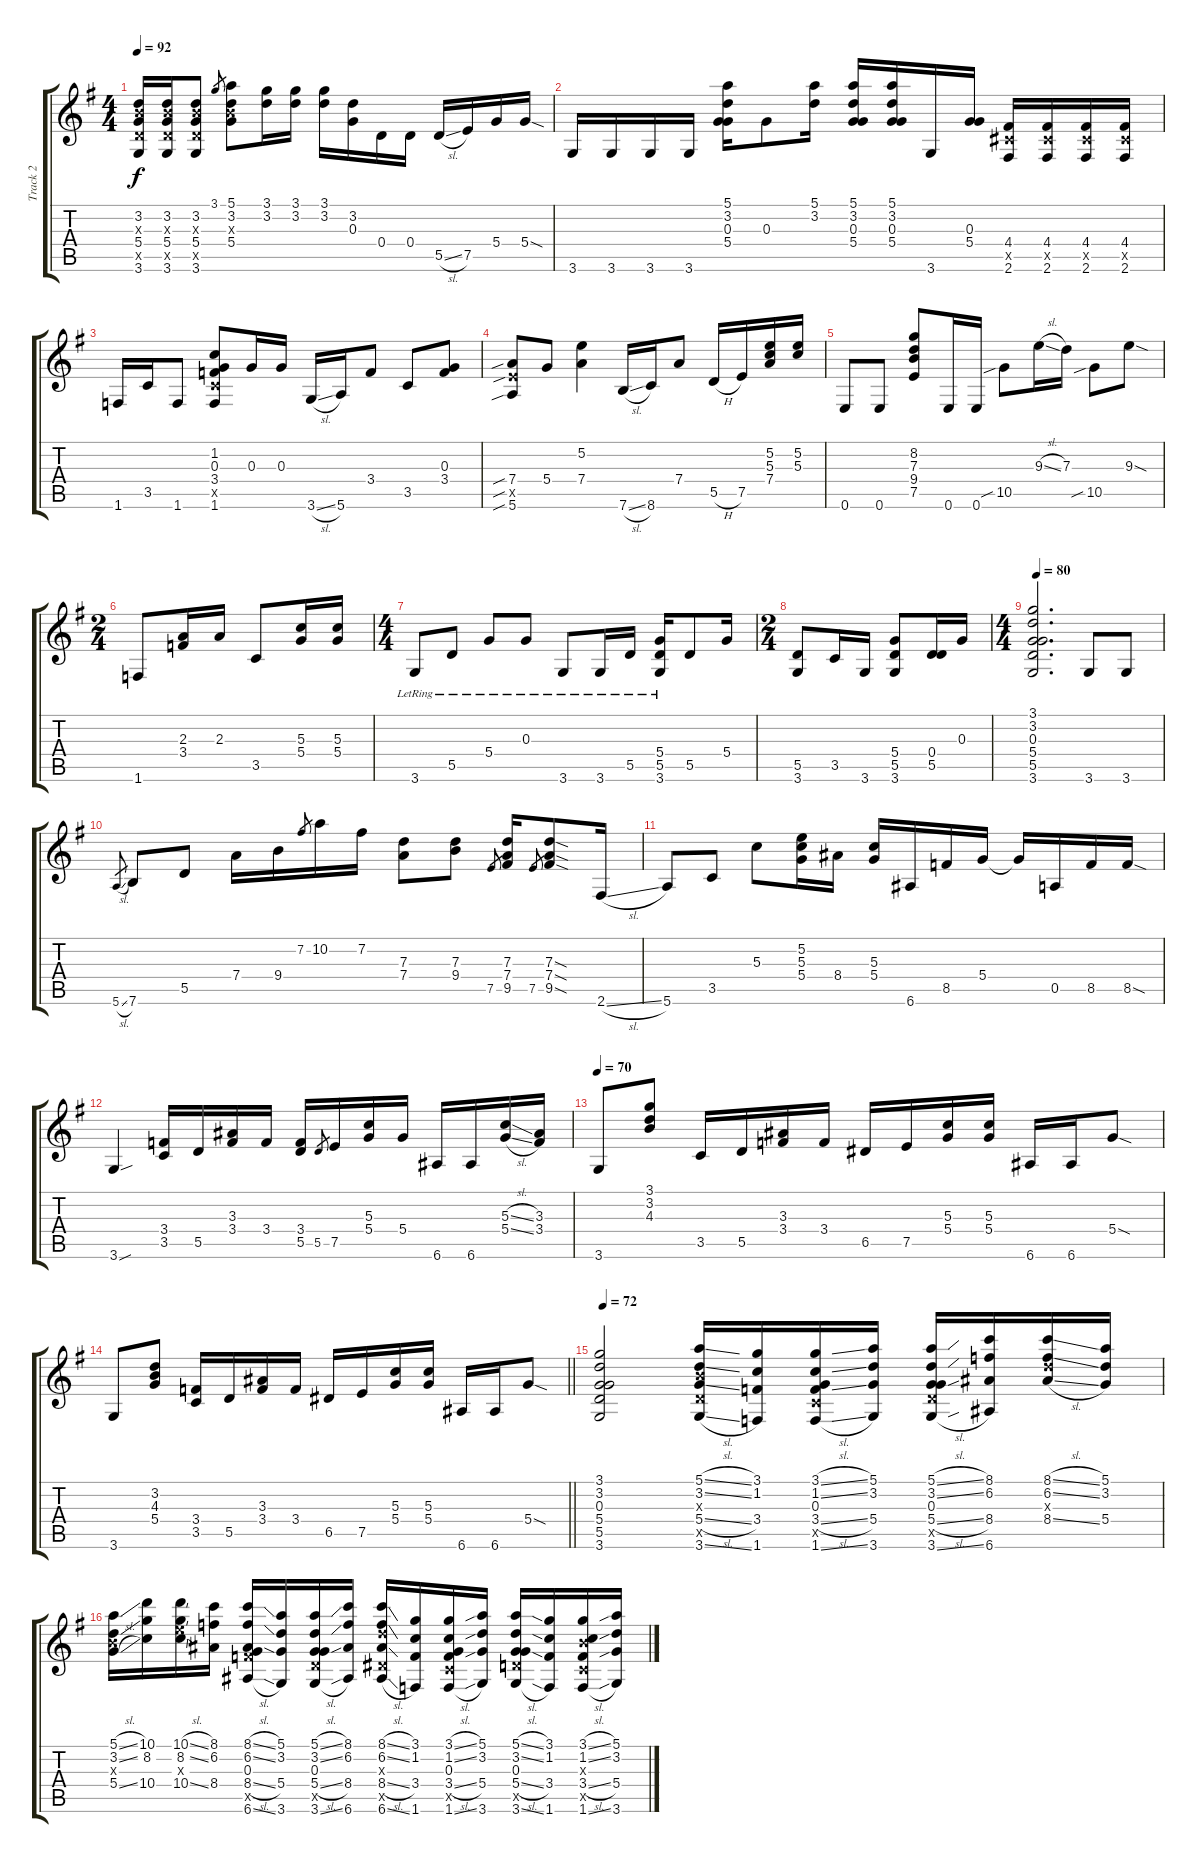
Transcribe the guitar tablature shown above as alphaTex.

\track ("Track 2" "Track 2") {instrument electricguitarclean}
\staff {score tabs}
\tuning (E4 B3 G3 D3 A2 E2) {hide}
\ts (4 4)
\tempo 92
\clef g2
\ks g
(3.2 4.3{x} 5.4 5.5{x} 3.6).16{dy f} (3.2 4.3{x} 5.4 5.5{x} 3.6).16 (3.2 4.3{x} 5.4 5.5{x} 3.6).8 3.1.8{gr} (5.1 3.2 4.3{x} 5.4).8 (3.1 3.2).16 (3.1 3.2).16 (3.1 3.2).16 (3.2 0.3).16 0.4.16 0.4.16 5.5{sl}.16 7.5.16 5.4.16 5.4{sod}.16 |
3.6.16 3.6.16 3.6.16 3.6.16 (5.1 3.2 0.3 5.4).16 0.3.8 (5.1 3.2).16 (5.1 3.2 0.3 5.4).16 (5.1 3.2 0.3 5.4).16 3.6.16 (0.3 5.4).16 (4.4 4.5{x} 2.6).16 (4.4 4.5{x} 2.6).16 (4.4 4.5{x} 2.6).16 (4.4 4.5{x} 2.6).16 |
1.6.16 3.5.16 1.6.8 (1.2 0.3 3.4 3.5{x} 1.6).8 0.3.16 0.3.16 3.6{sl}.16 5.6.16 3.4.8 3.5.8 (0.3 3.4).8 |
(7.4{sib} 7.5{sib x} 5.6{sib}).8 5.4.8 (5.2 7.4).4 7.6{sl}.16 8.6.16 7.4.8 5.5{h}.16 7.5.16 (5.2 5.3 7.4).16 (5.2 5.3).16 |
0.6.8 0.6.8 (8.2 7.3 9.4 7.5).8 0.6.16 0.6.16 10.5{sib}.8 9.3{sl}.16 7.3.16 10.5{sib}.8 9.3{sod}.8 |
\ts (2 4)
1.6.8 (2.3 3.4).16 2.3.16 3.5.8 (5.3 5.4).16 (5.3 5.4).16 |
\ts (4 4)
3.6{lr}.8 5.5{lr}.8 5.4{lr}.8 0.3{lr}.8 3.6{lr}.8 3.6{lr}.16 5.5{lr}.16 (5.4{lr} 5.5{lr} 3.6{lr}).16 5.5.8 5.4.16 |
\ts (2 4)
(5.5 3.6).8 3.5.16 3.6.16 (5.4 5.5 3.6).8 (0.4 5.5).16 0.3.16 |
\ts (4 4)
\tempo 80
(3.1 3.2 0.3 5.4 5.5 3.6).2{d} 3.6.8 3.6.8 |
5.6{sl}.8{gr} 7.6.8 5.5.8 7.4.16 9.4.16 7.2.8{gr} 10.2.16 7.2.16 (7.3 7.4).8 (7.3 9.4).8 7.5.8{gr} (7.3 7.4 9.5).16 7.5.8{gr} (7.3{sod} 7.4{sod} 9.5{sod}).8 2.6{sl}.16 |
5.6.8 3.5.8 5.3.8 (5.2 5.3 5.4).16 8.4.16 (5.3 5.4).16 6.6.16 8.5.16 5.4.16 5.4{t}.16 0.5.16 8.5.16 8.5{sod}.16 |
3.6{sou}.4 (3.4 3.5).16 5.5.16 (3.3 3.4).16 3.4.16 (3.4 5.5).16 5.5.8{gr} 7.5.16 (5.3 5.4).16 5.4.16 6.6.16 6.6.16 (5.3{sl} 5.4{sl}).16 (3.3 3.4).16 |
\tempo 70
3.6.8 (3.1 3.2 4.3).8 3.5.16 5.5.16 (3.3 3.4).16 3.4.16 6.5.16 7.5.16 (5.3 5.4).16 (5.3 5.4).16 6.6.16 6.6.16 5.4{sod}.8 |
\barLineRight lightlight
3.6.8 (3.2 4.3 5.4).8 (3.4 3.5).16 5.5.16 (3.3 3.4).16 3.4.16 6.5.16 7.5.16 (5.3 5.4).16 (5.3 5.4).16 6.6.16 6.6.16 5.4{sod}.8 |
\tempo 72
(3.1 3.2 0.3 5.4 5.5 3.6).2{volume 0} (5.1{sl} 3.2{sl} 4.3{x} 5.4{sl} 5.5{x} 3.6{sl}).16 (3.1 1.2 3.4 1.6).16 (3.1{sl} 1.2{sl} 0.3 3.4{sl} 3.5{x} 1.6{sl}).16 (5.1 3.2 5.4 3.6).16 (5.1{sl} 3.2{sl} 0.3 5.4{sl} 5.5{x} 3.6{sl}).16 (8.1 6.2 8.4 6.6).16 (8.1{sl} 6.2{sl} 7.3{x} 8.4{sl}).16 (5.1 3.2 5.4).16 |
(5.1{sl} 3.2{sl} 4.3{x} 5.4{sl}).16 (10.1 8.2 10.4).16 (10.1{sl} 8.2{sl} 9.3{x} 10.4{sl}).16 (8.1 6.2 8.4).16 (8.1{sl} 6.2{sl} 0.3 8.4{sl} 8.5{x} 6.6{sl}).16 (5.1 3.2 5.4 3.6).16 (5.1{sl} 3.2{sl} 0.3 5.4{sl} 5.5{x} 3.6{sl}).16 (8.1 6.2 8.4 6.6).16 (8.1{sl} 6.2{sl} 7.3{x} 8.4{sl} 6.5{x} 6.6{sl}).16 (3.1 1.2 3.4 1.6).16 (3.1{sl} 1.2{sl} 0.3 3.4{sl} 3.5{x} 1.6{sl}).16 (5.1 3.2 5.4 3.6).16 (5.1{sl} 3.2{sl} 0.3 5.4{sl} 5.5{x} 3.6{sl}).16 (3.1 1.2 3.4 1.6).16 (3.1{sl} 1.2{sl} 4.3{x} 3.4{sl} 3.5{x} 1.6{sl}).16 (5.1 3.2 5.4 3.6).16
